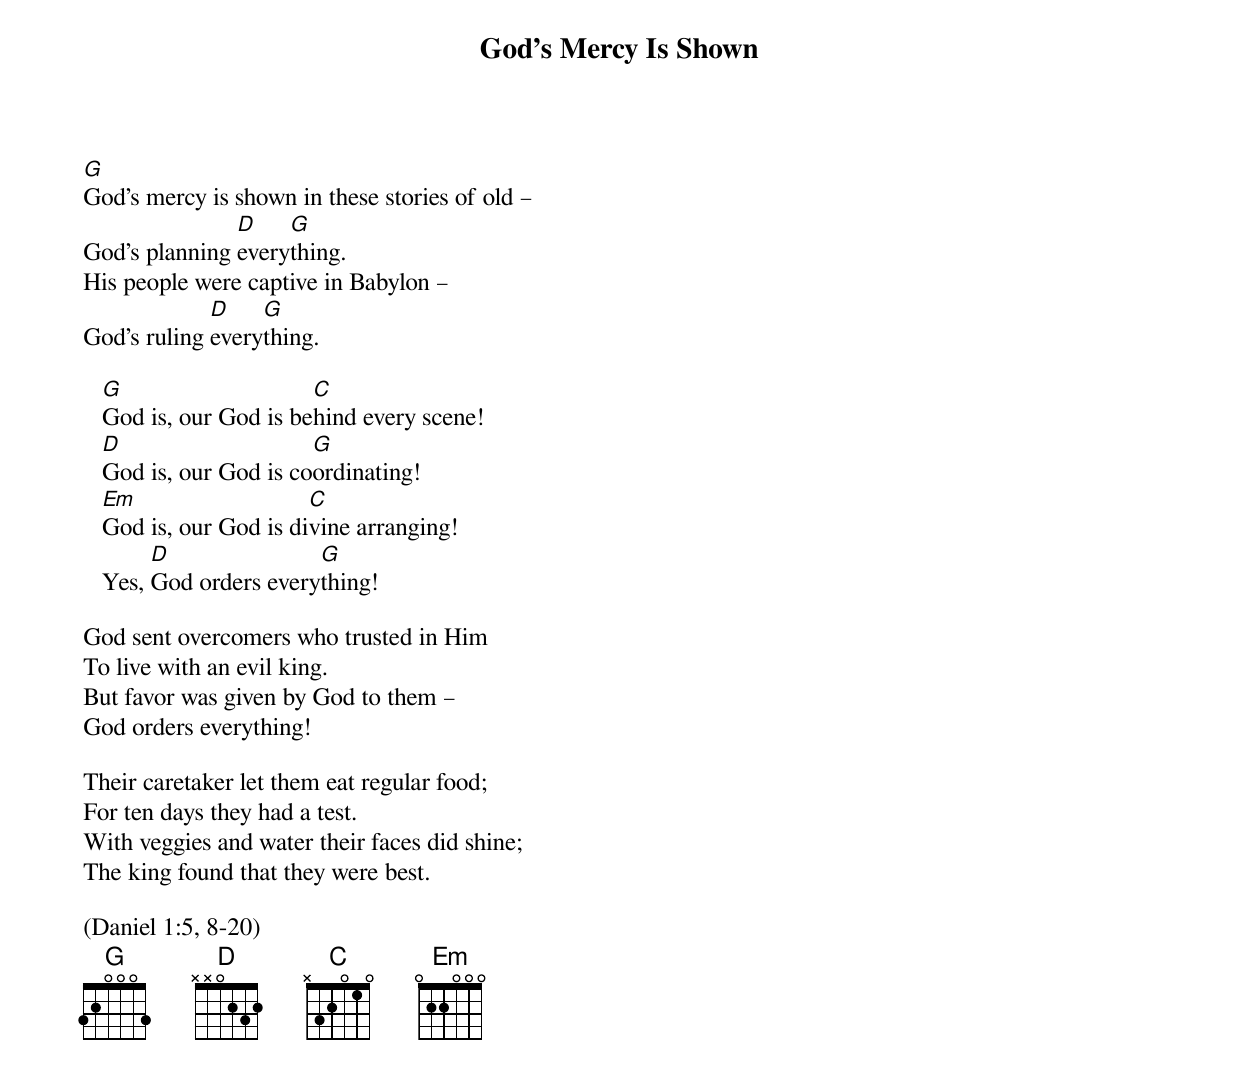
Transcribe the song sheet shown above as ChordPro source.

{title: God's Mercy Is Shown}


[G]God's mercy is shown in these stories of old –
God's planning [D]every[G]thing.
His people were captive in Babylon –
God's ruling [D]every[G]thing.

   [G]God is, our God is be[C]hind every scene!
   [D]God is, our God is co[G]ordinating!
   [Em]God is, our God is di[C]vine arranging!
   Yes, [D]God orders every[G]thing!

God sent overcomers who trusted in Him
To live with an evil king.
But favor was given by God to them –
God orders everything!

Their caretaker let them eat regular food;
For ten days they had a test.
With veggies and water their faces did shine;
The king found that they were best.

(Daniel 1:5, 8-20)
